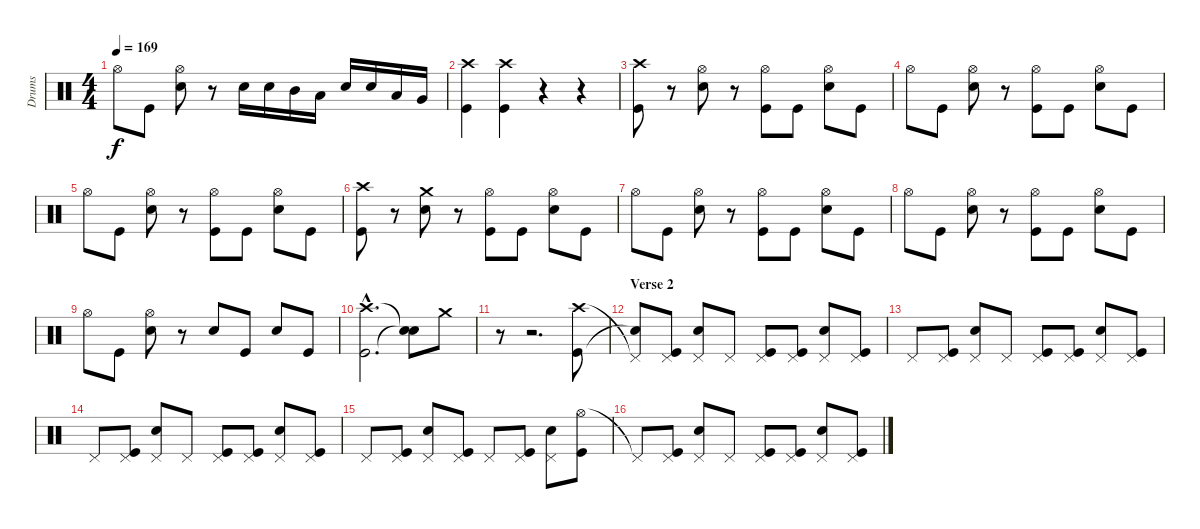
\track ("Drums" "Drums") {instrument percussion}
\staff {score}
\articulation defaults
\ts (4 4)
\tempo 169
\clef neutral
\ks c "Hi-Hat (open)".8{dy f} "Kick (hit)".8
("Hi-Hat (open)" "Electric Snare (hit)").8 r.8 "Electric Snare (hit)".16 "Electric Snare (hit)".16 "Mid Tom (hit)".16 "Low Tom (hit)".16 "Electric Snare (hit)".16 "Electric Snare (hit)".16 "Low Tom (hit)".16 "Very Low Tom (hit)".16 |
("Crash high (hit)" "Kick (hit)").4 ("Crash high (hit)" "Kick (hit)").4{volume 0} r.4 r.4 |
("Crash high (hit)" "Kick (hit)").8{volume 16} r.8 ("Hi-Hat (open)" "Electric Snare (hit)").8 r.8 ("Hi-Hat (open)" "Kick (hit)").8 "Kick (hit)".8 ("Hi-Hat (open)" "Electric Snare (hit)").8 "Kick (hit)".8 |
"Hi-Hat (open)".8 "Kick (hit)".8 ("Hi-Hat (open)" "Electric Snare (hit)").8 r.8 ("Hi-Hat (open)" "Kick (hit)").8 "Kick (hit)".8 ("Hi-Hat (open)" "Electric Snare (hit)").8 "Kick (hit)".8 |
"Hi-Hat (open)".8 "Kick (hit)".8 ("Hi-Hat (open)" "Electric Snare (hit)").8 r.8 ("Hi-Hat (open)" "Kick (hit)").8 "Kick (hit)".8 ("Hi-Hat (open)" "Electric Snare (hit)").8 "Kick (hit)".8 |
("Crash high (hit)" "Kick (hit)").8 r.8 ("Crash medium (hit)" "Electric Snare (hit)").8 r.8 ("Hi-Hat (open)" "Kick (hit)").8 "Kick (hit)".8 ("Hi-Hat (open)" "Electric Snare (hit)").8 "Kick (hit)".8 |
"Hi-Hat (open)".8 "Kick (hit)".8 ("Hi-Hat (open)" "Electric Snare (hit)").8 r.8 ("Hi-Hat (open)" "Kick (hit)").8 "Kick (hit)".8 ("Hi-Hat (open)" "Electric Snare (hit)").8 "Kick (hit)".8 |
"Hi-Hat (open)".8 "Kick (hit)".8 ("Hi-Hat (open)" "Electric Snare (hit)").8 r.8 ("Hi-Hat (open)" "Kick (hit)").8 "Kick (hit)".8 ("Hi-Hat (open)" "Electric Snare (hit)").8 "Kick (hit)".8 |
"Hi-Hat (open)".8 "Kick (hit)".8 ("Hi-Hat (open)" "Electric Snare (hit)").8 r.8 "Electric Snare (hit)".8 "Kick (hit)".8 "Electric Snare (hit)".8 "Kick (hit)".8 |
("Crash high (hit)"{hac} "Kick (hit)"{hac}).2{d} ("Snare (hit)"{t} "Snare (hit)"{t}).8 "Crash medium (hit)".8{volume 0} |
r.8 r.2{d} ("Crash high (hit)" "Kick (hit)").8{volume 16} |
\section ("" "Verse 2")
("Pedal Hi-Hat (hit)"{t} "Snare (hit)"{t}).8 ("Pedal Hi-Hat (hit)" "Kick (hit)").8 ("Pedal Hi-Hat (hit)" "Electric Snare (hit)").8 "Pedal Hi-Hat (hit)".8 ("Pedal Hi-Hat (hit)" "Kick (hit)").8 ("Pedal Hi-Hat (hit)" "Kick (hit)").8 ("Pedal Hi-Hat (hit)" "Electric Snare (hit)").8 ("Pedal Hi-Hat (hit)" "Kick (hit)").8 |
"Pedal Hi-Hat (hit)".8 ("Pedal Hi-Hat (hit)" "Kick (hit)").8 ("Pedal Hi-Hat (hit)" "Electric Snare (hit)").8 "Pedal Hi-Hat (hit)".8 ("Pedal Hi-Hat (hit)" "Kick (hit)").8 ("Pedal Hi-Hat (hit)" "Kick (hit)").8 ("Pedal Hi-Hat (hit)" "Electric Snare (hit)").8 ("Pedal Hi-Hat (hit)" "Kick (hit)").8 |
"Pedal Hi-Hat (hit)".8 ("Pedal Hi-Hat (hit)" "Kick (hit)").8 ("Pedal Hi-Hat (hit)" "Electric Snare (hit)").8 "Pedal Hi-Hat (hit)".8 ("Pedal Hi-Hat (hit)" "Kick (hit)").8 ("Pedal Hi-Hat (hit)" "Kick (hit)").8 ("Pedal Hi-Hat (hit)" "Electric Snare (hit)").8 ("Pedal Hi-Hat (hit)" "Kick (hit)").8 |
"Pedal Hi-Hat (hit)".8 ("Pedal Hi-Hat (hit)" "Kick (hit)").8 ("Pedal Hi-Hat (hit)" "Electric Snare (hit)").8 ("Pedal Hi-Hat (hit)" "Kick (hit)").8 "Pedal Hi-Hat (hit)".8 ("Pedal Hi-Hat (hit)" "Kick (hit)").8 ("Pedal Hi-Hat (hit)" "Electric Snare (hit)").8 ("Hi-Hat (open)" "Kick (hit)").8 |
"Pedal Hi-Hat (hit)"{t}.8 ("Pedal Hi-Hat (hit)" "Kick (hit)").8 ("Pedal Hi-Hat (hit)" "Electric Snare (hit)").8 "Pedal Hi-Hat (hit)".8 ("Pedal Hi-Hat (hit)" "Kick (hit)").8 ("Pedal Hi-Hat (hit)" "Kick (hit)").8 ("Pedal Hi-Hat (hit)" "Electric Snare (hit)").8 ("Pedal Hi-Hat (hit)" "Kick (hit)").8
